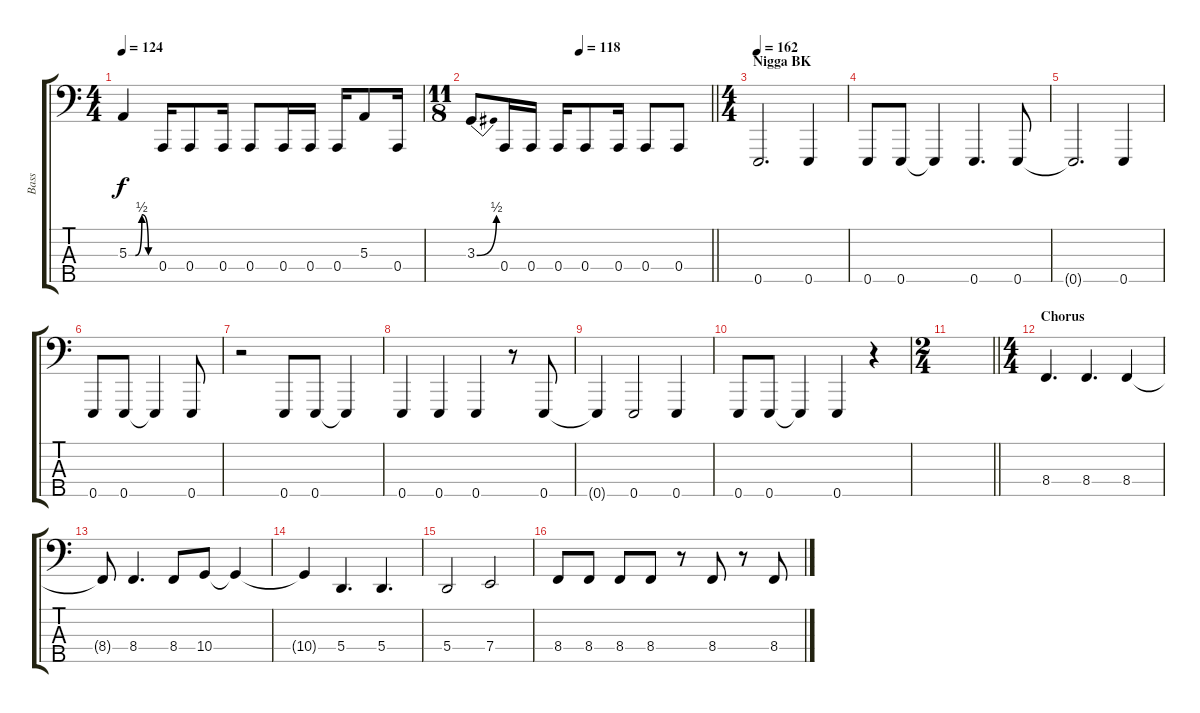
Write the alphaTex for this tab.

\track ("Bass" "Bass") {instrument electricbasspick}
\staff {score tabs}
\tuning (D2 A1 E1 A0 E0) {hide}
\ts (4 4)
\tempo 124
\clef f4
\ks c
5.3{be (custom 0 0 15 0 30 2 45 0 60 0)}.4{dy f} 0.4.16 0.4.8 0.4.16 0.4.8 0.4.16 0.4.16 0.4.16 5.3.8 0.4.16 |
\ts (11 8)
\tempo (118 0.45454545454545453)
\barLineRight lightlight
3.3{be (bend 0 0 60 2)}.8 0.4.16 0.4.16 0.4.16 0.4.8 0.4.16 0.4.8 0.4.8 |
\ts (4 4)
\section ("" "Nigga BK")
\tempo 162
0.5.2{d} 0.5.4 |
0.5.8 0.5.8 0.5{t}.4 0.5.4{d} 0.5.8 |
0.5{t}.2{d} 0.5.4 |
0.5.8 0.5.8 0.5{t}.4 0.5.8 |
r.2 0.5.8 0.5.8 0.5{t}.4 |
0.5.4 0.5.4 0.5.4 r.8 0.5.8 |
0.5{t}.4 0.5.2 0.5.4 |
0.5.8 0.5.8 0.5{t}.4 0.5.4 r.4 |
\ts (2 4)
\barLineRight lightlight
|
\ts (4 4)
\section ("" "Chorus")
8.4.4{d} 8.4.4{d} 8.4.4 |
8.4{t}.8 8.4.4{d} 8.4.8 10.4.8 10.4{t}.4 |
10.4{t}.4 5.4.4{d} 5.4.4{d} |
5.4.2 7.4.2 |
8.4.8 8.4.8 8.4.8 8.4.8 r.8 8.4.8 r.8 8.4.8
